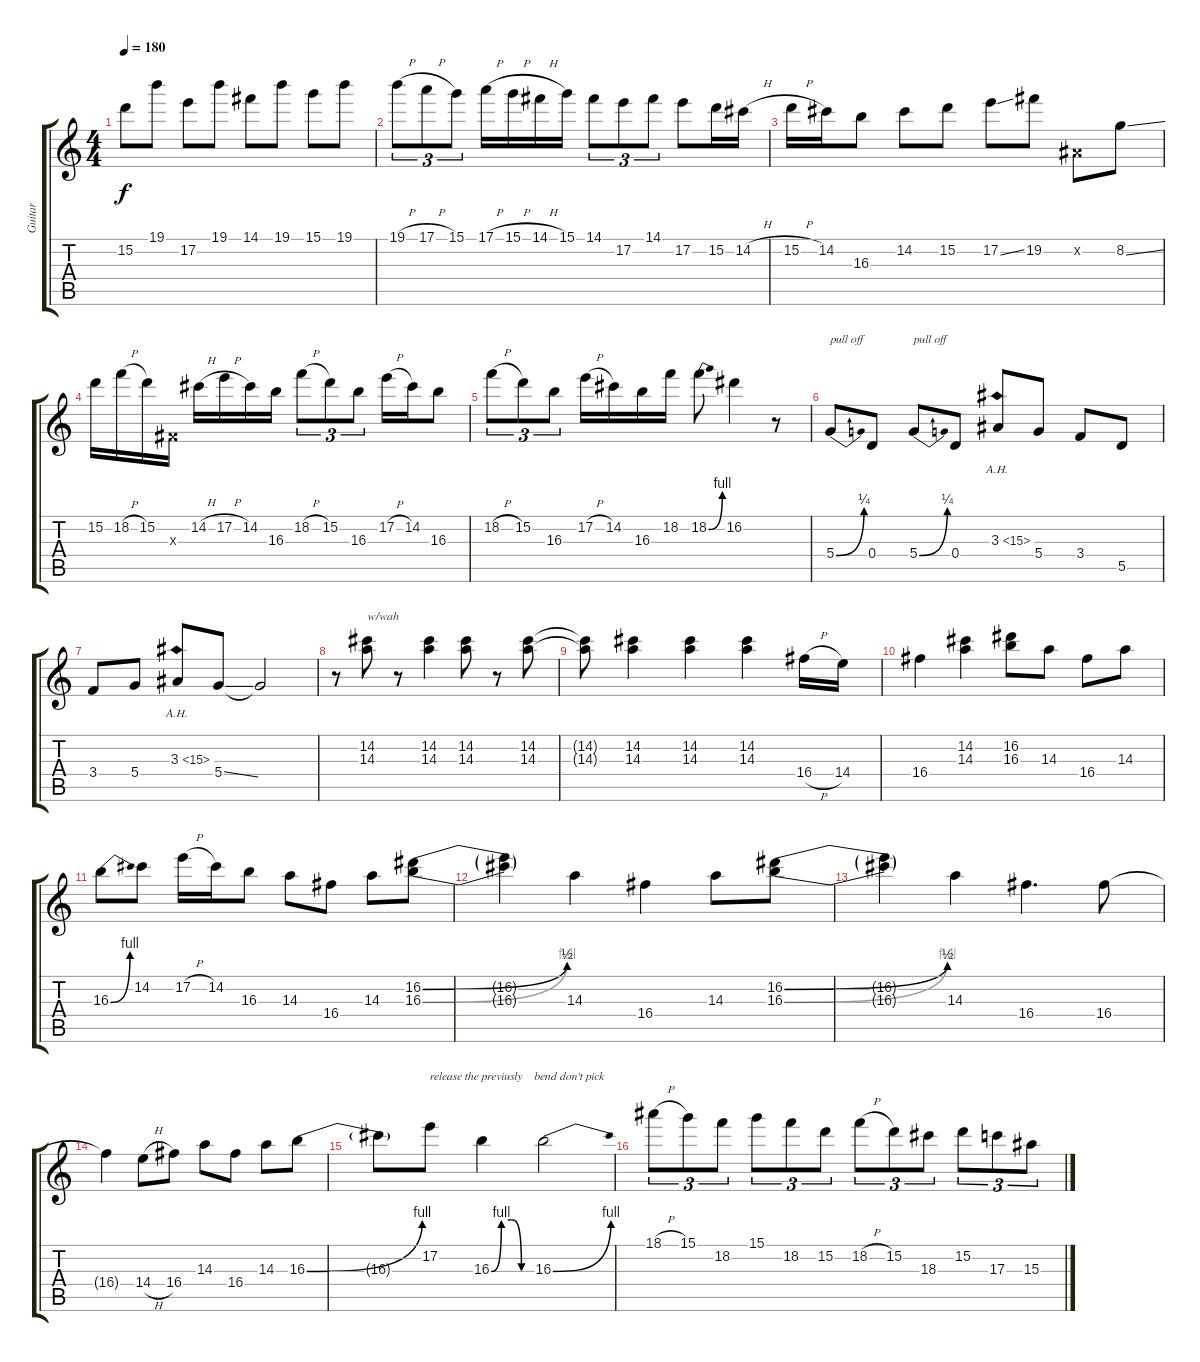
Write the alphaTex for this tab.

\track ("Guitar" "Guitar") {instrument distortionguitar}
\staff {score tabs}
\tuning (E4 B3 G3 D3 A2 E2) {hide}
\ts (4 4)
\tempo 180
\clef g2
\ks c
15.2.8{dy f} 19.1.8 17.2.8 19.1.8 14.1.8 19.1.8 15.1.8 19.1.8 |
19.1{h}.8{tu (3 2)} 17.1{h}.8{tu (3 2)} 15.1.8{tu (3 2)} 17.1{h}.16 15.1{h}.16 14.1{h}.16 15.1.16 14.1.8{tu (3 2)} 17.2.8{tu (3 2)} 14.1.8{tu (3 2)} 17.2.8 15.2.16 14.2{h}.16 |
15.2{h}.16 14.2.16 16.3.8 14.2.8 15.2.8 17.2{ss}.8 19.2.8 -1.2{x}.8 8.2{ss}.8 |
15.2.16 18.2{h}.16 15.2.16 -1.3{x}.16 14.2{h}.16 17.2{h}.16 14.2.16 16.3.16 18.2{h}.8{tu (3 2)} 15.2.8{tu (3 2)} 16.3.8{tu (3 2)} 17.2{h}.16 14.2.16 16.3.8 |
18.2{h}.8{tu (3 2)} 15.2.8{tu (3 2)} 16.3.8{tu (3 2)} 17.2{h}.16 14.2.16 16.3.16 18.2.16 18.2{be (bend 0 0 60 4)}.8 16.2.4 r.8 |
5.4{be (bend 0 0 60 1)}.8{txt "pull off"} 0.4.8 5.4{be (bend 0 0 60 1)}.8{txt "pull off"} 0.4.8 3.3{ah 12}.8 5.4.8 3.4.8 5.5.8 |
3.4.8 5.4.8 3.3{ah 12}.8 5.4{ss}.8 5.4{t}.2 |
r.8 (14.2 14.3).8{txt "w/wah" instrument lead4chiff} r.8 (14.2 14.3).4 (14.2 14.3).8 r.8 (14.2 14.3).8 |
(14.2{t} 14.3{t}).8 (14.2 14.3).4 (14.2 14.3).4 (14.2 14.3).4 16.4{h}.16 14.4.16 |
16.4.4 (14.2 14.3).4 (16.2 16.3).8 14.3.8 16.4.8 14.3.8 |
16.3{be (bend 0 0 60 4)}.8 14.2.8 17.2{h}.16 14.2.16 16.3.8 14.3.8 16.4.8 14.3.8 (16.2{be (bend 0 0 60 2)} 16.3{be (bend 0 0 60 4)}).8 |
(16.2{t} 16.3{t}).4 14.3.4 16.4.4 14.3.8 (16.2{be (bend 0 0 60 2)} 16.3{be (bend 0 0 60 4)}).8 |
(16.2{t} 16.3{t}).4 14.3.4 16.4.4{d} 16.4.8 |
16.4{t}.4 14.4{h}.8 16.4.8 14.3.8 16.4.8 14.3.8 16.3{be (bend 0 0 60 4)}.8 |
16.3{t}.8 17.2.8{txt "release the previusly    bend don't pick"} 16.3{be (custom 0 0 15 4 30 4 45 0 60 0)}.4 16.3{be (bend 0 0 60 4)}.2 |
18.1{h}.8{tu (3 2)} 15.1.8{tu (3 2)} 18.2.8{tu (3 2)} 15.1.8{tu (3 2)} 18.2.8{tu (3 2)} 15.2.8{tu (3 2)} 18.2{h}.8{tu (3 2)} 15.2.8{tu (3 2)} 18.3.8{tu (3 2)} 15.2.8{tu (3 2)} 17.3.8{tu (3 2)} 15.3.8{tu (3 2)}
